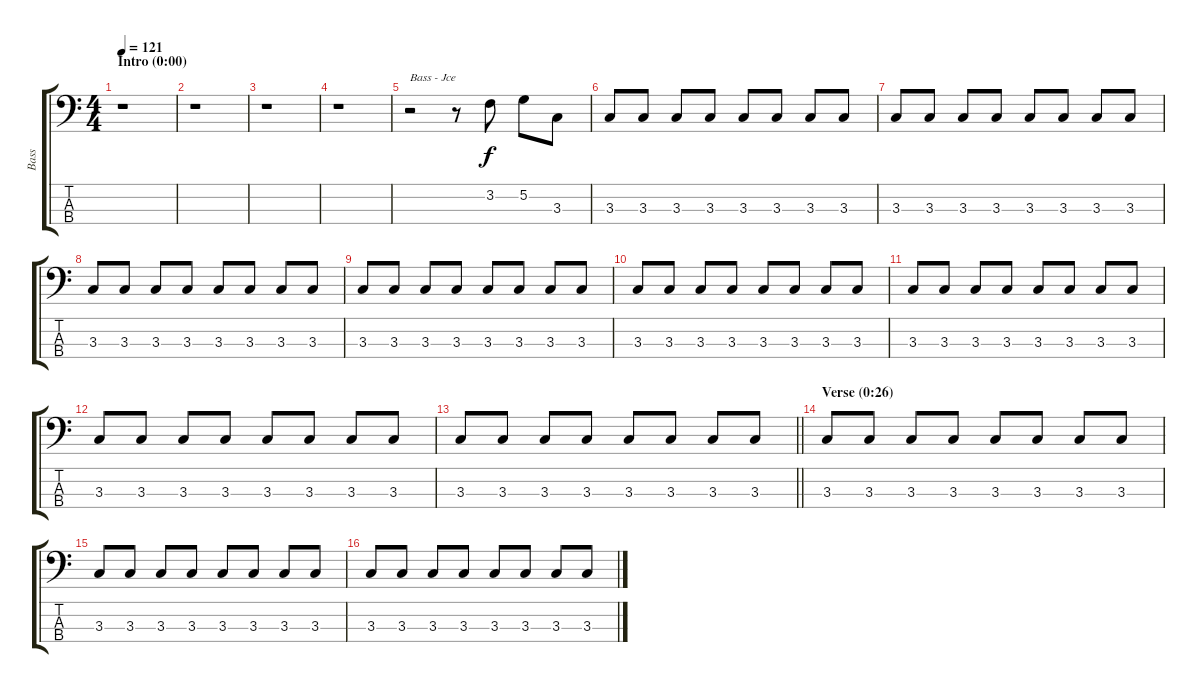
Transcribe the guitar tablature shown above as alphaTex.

\track ("Bass" "Bass") {instrument electricbasspick}
\staff {score tabs}
\tuning (G2 D2 A1 E1) {hide}
\ts (4 4)
\section ("" "Intro (0:00)")
\tempo 121
\clef f4
\ks c
r.1{dy f instrument electricbasspick} |
r.1 |
r.1 |
r.1 |
r.2{txt "Bass - Jce"} r.8 3.2.8 5.2.8 3.3.8 |
3.3.8 3.3.8 3.3.8 3.3.8 3.3.8 3.3.8 3.3.8 3.3.8 |
3.3.8 3.3.8 3.3.8 3.3.8 3.3.8 3.3.8 3.3.8 3.3.8 |
3.3.8 3.3.8 3.3.8 3.3.8 3.3.8 3.3.8 3.3.8 3.3.8 |
3.3.8 3.3.8 3.3.8 3.3.8 3.3.8 3.3.8 3.3.8 3.3.8 |
3.3.8 3.3.8 3.3.8 3.3.8 3.3.8 3.3.8 3.3.8 3.3.8 |
3.3.8 3.3.8 3.3.8 3.3.8 3.3.8 3.3.8 3.3.8 3.3.8 |
3.3.8 3.3.8 3.3.8 3.3.8 3.3.8 3.3.8 3.3.8 3.3.8 |
\barLineRight lightlight
3.3.8 3.3.8 3.3.8 3.3.8 3.3.8 3.3.8 3.3.8 3.3.8 |
\section ("" "Verse (0:26)")
3.3.8 3.3.8 3.3.8 3.3.8 3.3.8 3.3.8 3.3.8 3.3.8 |
3.3.8 3.3.8 3.3.8 3.3.8 3.3.8 3.3.8 3.3.8 3.3.8 |
3.3.8 3.3.8 3.3.8 3.3.8 3.3.8 3.3.8 3.3.8 3.3.8
